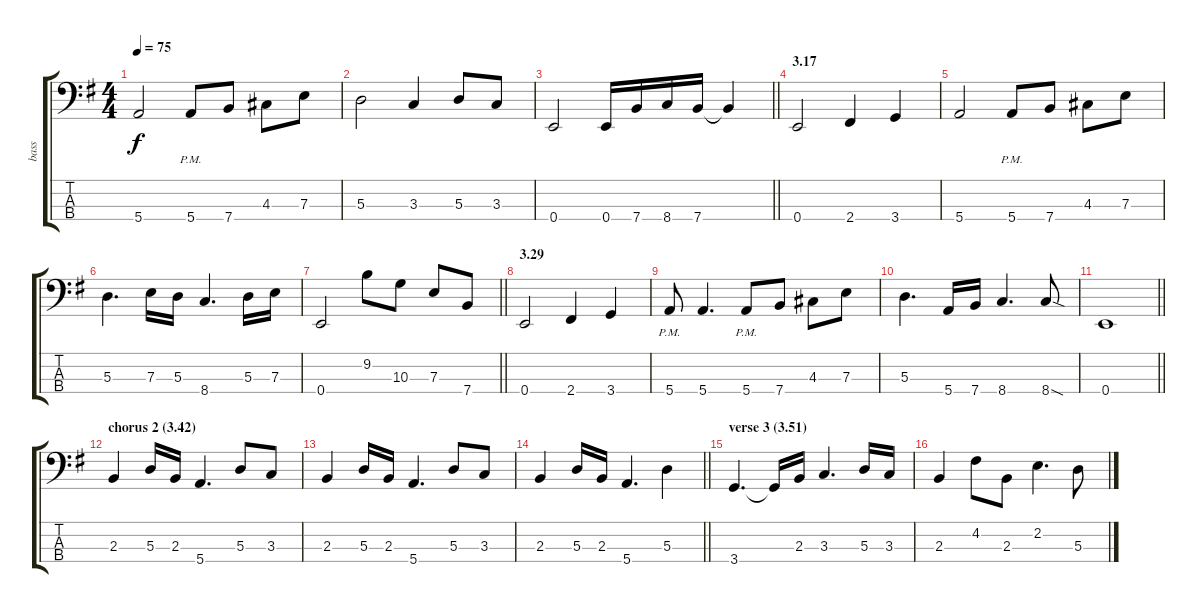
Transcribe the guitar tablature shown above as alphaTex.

\track ("bass" "bass") {instrument electricbassfinger}
\staff {score tabs}
\tuning (G2 D2 A1 E1) {hide}
\ts (4 4)
\tempo 75
\clef f4
\ks g
5.4.2{dy f} 5.4{pm}.8 7.4.8 4.3.8 7.3.8 |
5.3.2 3.3.4 5.3.8 3.3.8 |
\barLineRight lightlight
0.4.2 0.4.16 7.4.16 8.4.16 7.4.16 7.4{t}.4 |
\section ("" "3.17")
0.4.2 2.4.4 3.4.4 |
5.4.2 5.4{pm}.8 7.4.8 4.3.8 7.3.8 |
5.3.4{d} 7.3.16 5.3.16 8.4.4{d} 5.3.16 7.3.16 |
\barLineRight lightlight
0.4.2 9.2.8 10.3.8 7.3.8 7.4.8 |
\section ("" "3.29")
0.4.2 2.4.4 3.4.4 |
5.4{pm}.8 5.4.4{d} 5.4{pm}.8 7.4.8 4.3.8 7.3.8 |
5.3.4{d} 5.4.16 7.4.16 8.4.4{d} 8.4{sod}.8 |
\barLineRight lightlight
0.4.1 |
\section ("" "chorus 2 (3.42)")
2.3.4 5.3.16 2.3.16 5.4.4{d} 5.3.8 3.3.8 |
2.3.4 5.3.16 2.3.16 5.4.4{d} 5.3.8 3.3.8 |
\barLineRight lightlight
2.3.4 5.3.16 2.3.16 5.4.4{d} 5.3.4 |
\section ("" "verse 3 (3.51)")
3.4.4{d} 3.4{t}.16 2.3.16 3.3.4{d} 5.3.16 3.3.16 |
2.3.4 4.2.8 2.3.8 2.2.4{d} 5.3.8
